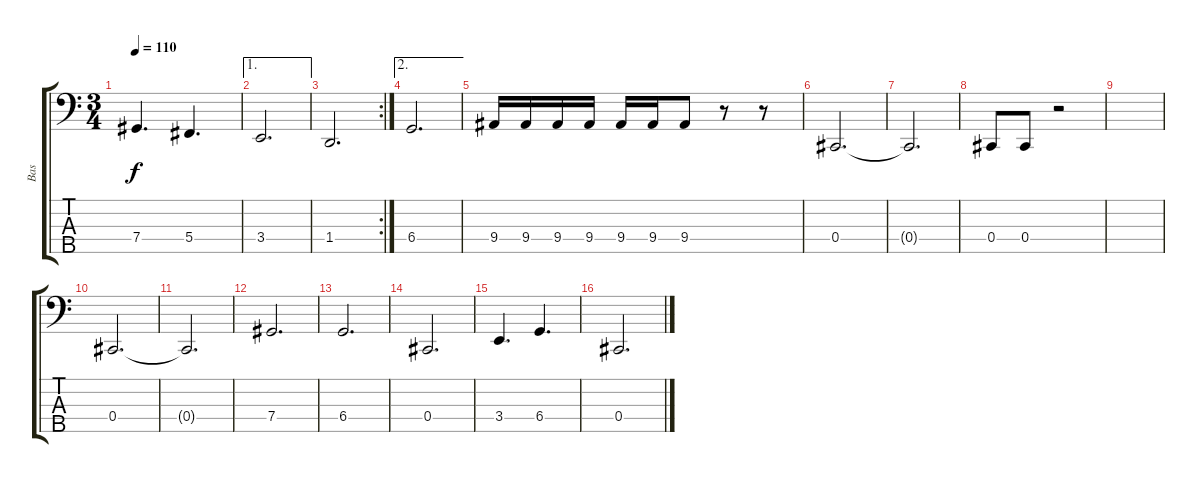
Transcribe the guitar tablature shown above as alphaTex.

\track ("Bas" "Bas") {instrument electricbassfinger}
\staff {score tabs}
\tuning (E2 B1 Gb1 Db1 Ab0) {hide}
\ts (3 4)
\tempo 110
\clef f4
\ks c
7.4.4{d dy f} 5.4.4{d} |
\ae 1
3.4.2{d} |
\rc 2
1.4.2{d} |
\ae 2
6.4.2{d} |
9.4.16 9.4.16 9.4.16 9.4.16 9.4.16 9.4.16 9.4.8 r.8 r.8 |
0.4.2{d} |
0.4{t}.2{d} |
0.4.8 0.4.8 r.2 |
|
0.4.2{d} |
0.4{t}.2{d} |
7.4.2{d} |
6.4.2{d} |
0.4.2{d} |
3.4.4{d} 6.4.4{d} |
0.4.2{d}
